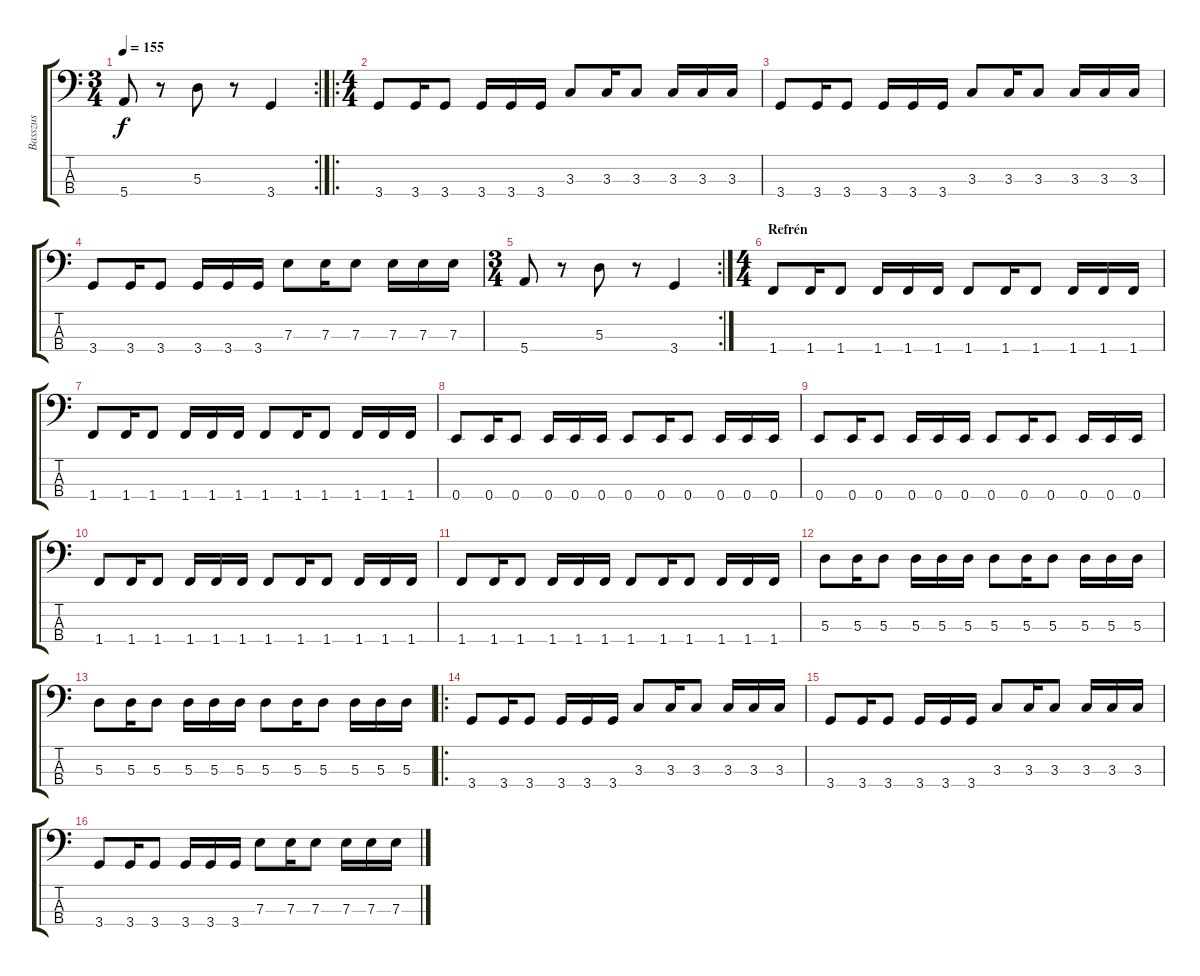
\track ("Basszus" "Basszus") {instrument electricbasspick}
\staff {score tabs}
\tuning (G2 D2 A1 E1) {hide}
\rc 2
\ts (3 4)
\tempo 155
\clef f4
\ks c
5.4.8{dy f} r.8 5.3.8 r.8 3.4.4 |
\ro
\ts (4 4)
3.4.8 3.4.16 3.4.8 3.4.16 3.4.16 3.4.16 3.3.8 3.3.16 3.3.8 3.3.16 3.3.16 3.3.16 |
3.4.8 3.4.16 3.4.8 3.4.16 3.4.16 3.4.16 3.3.8 3.3.16 3.3.8 3.3.16 3.3.16 3.3.16 |
3.4.8 3.4.16 3.4.8 3.4.16 3.4.16 3.4.16 7.3.8 7.3.16 7.3.8 7.3.16 7.3.16 7.3.16 |
\rc 2
\ts (3 4)
5.4.8 r.8 5.3.8 r.8 3.4.4 |
\ts (4 4)
\section ("" "Refrén")
1.4.8 1.4.16 1.4.8 1.4.16 1.4.16 1.4.16 1.4.8 1.4.16 1.4.8 1.4.16 1.4.16 1.4.16 |
1.4.8 1.4.16 1.4.8 1.4.16 1.4.16 1.4.16 1.4.8 1.4.16 1.4.8 1.4.16 1.4.16 1.4.16 |
0.4.8 0.4.16 0.4.8 0.4.16 0.4.16 0.4.16 0.4.8 0.4.16 0.4.8 0.4.16 0.4.16 0.4.16 |
0.4.8 0.4.16 0.4.8 0.4.16 0.4.16 0.4.16 0.4.8 0.4.16 0.4.8 0.4.16 0.4.16 0.4.16 |
1.4.8 1.4.16 1.4.8 1.4.16 1.4.16 1.4.16 1.4.8 1.4.16 1.4.8 1.4.16 1.4.16 1.4.16 |
1.4.8 1.4.16 1.4.8 1.4.16 1.4.16 1.4.16 1.4.8 1.4.16 1.4.8 1.4.16 1.4.16 1.4.16 |
5.3.8 5.3.16 5.3.8 5.3.16 5.3.16 5.3.16 5.3.8 5.3.16 5.3.8 5.3.16 5.3.16 5.3.16 |
5.3.8 5.3.16 5.3.8 5.3.16 5.3.16 5.3.16 5.3.8 5.3.16 5.3.8 5.3.16 5.3.16 5.3.16 |
\ro
3.4.8 3.4.16 3.4.8 3.4.16 3.4.16 3.4.16 3.3.8 3.3.16 3.3.8 3.3.16 3.3.16 3.3.16 |
3.4.8 3.4.16 3.4.8 3.4.16 3.4.16 3.4.16 3.3.8 3.3.16 3.3.8 3.3.16 3.3.16 3.3.16 |
3.4.8 3.4.16 3.4.8 3.4.16 3.4.16 3.4.16 7.3.8 7.3.16 7.3.8 7.3.16 7.3.16 7.3.16
